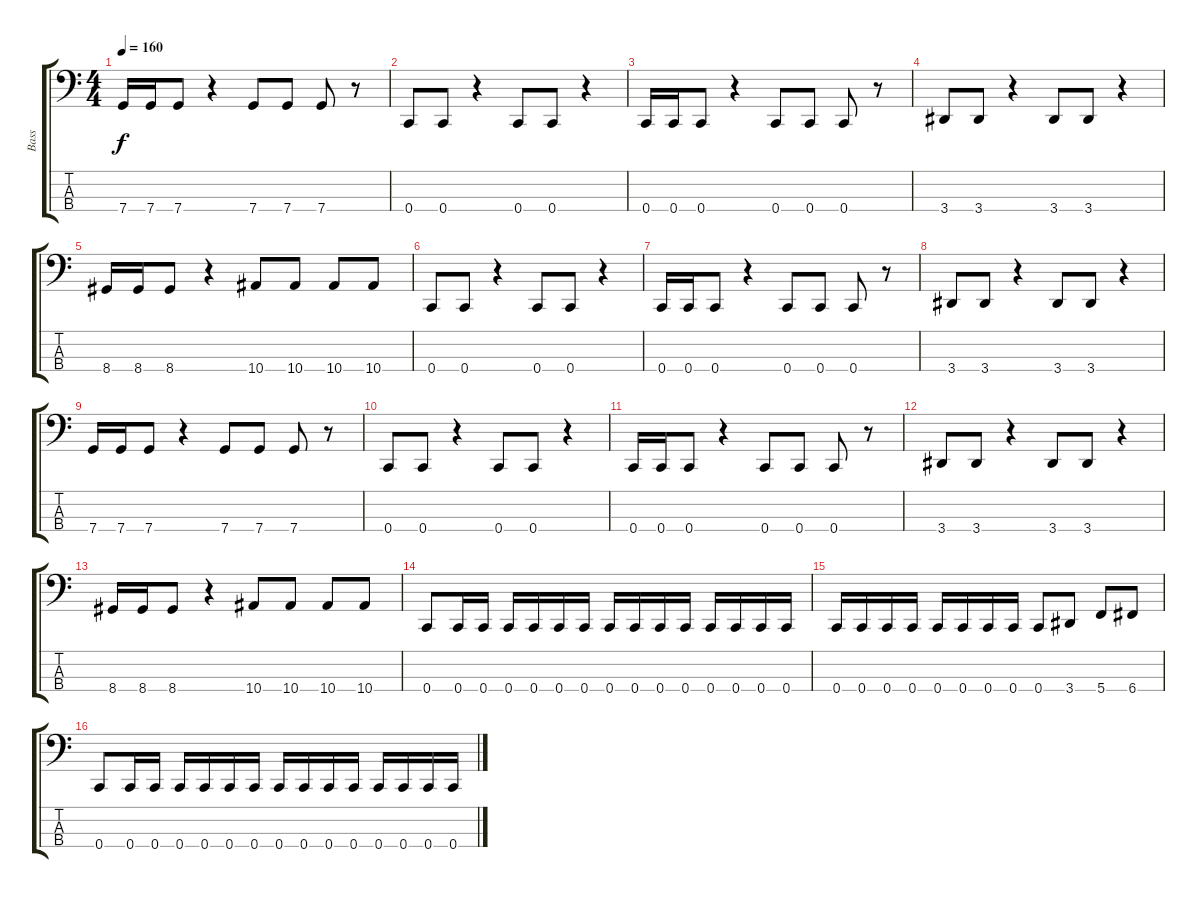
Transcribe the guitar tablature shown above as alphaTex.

\track ("Bass" "Bass") {instrument electricbasspick}
\staff {score tabs}
\tuning (F2 C2 G1 C1) {hide}
\ts (4 4)
\tempo 160
\clef f4
\ks c
7.4.16{dy f} 7.4.16 7.4.8 r.4 7.4.8 7.4.8 7.4.8 r.8 |
0.4.8 0.4.8 r.4 0.4.8 0.4.8 r.4 |
0.4.16 0.4.16 0.4.8 r.4 0.4.8 0.4.8 0.4.8 r.8 |
3.4.8 3.4.8 r.4 3.4.8 3.4.8 r.4 |
8.4.16 8.4.16 8.4.8 r.4 10.4.8 10.4.8 10.4.8 10.4.8 |
0.4.8 0.4.8 r.4 0.4.8 0.4.8 r.4 |
0.4.16 0.4.16 0.4.8 r.4 0.4.8 0.4.8 0.4.8 r.8 |
3.4.8 3.4.8 r.4 3.4.8 3.4.8 r.4 |
7.4.16 7.4.16 7.4.8 r.4 7.4.8 7.4.8 7.4.8 r.8 |
0.4.8 0.4.8 r.4 0.4.8 0.4.8 r.4 |
0.4.16 0.4.16 0.4.8 r.4 0.4.8 0.4.8 0.4.8 r.8 |
3.4.8 3.4.8 r.4 3.4.8 3.4.8 r.4 |
8.4.16 8.4.16 8.4.8 r.4 10.4.8 10.4.8 10.4.8 10.4.8 |
0.4.8 0.4.16 0.4.16 0.4.16 0.4.16 0.4.16 0.4.16 0.4.16 0.4.16 0.4.16 0.4.16 0.4.16 0.4.16 0.4.16 0.4.16 |
0.4.16 0.4.16 0.4.16 0.4.16 0.4.16 0.4.16 0.4.16 0.4.16 0.4.8 3.4.8 5.4.8 6.4.8 |
0.4.8 0.4.16 0.4.16 0.4.16 0.4.16 0.4.16 0.4.16 0.4.16 0.4.16 0.4.16 0.4.16 0.4.16 0.4.16 0.4.16 0.4.16
